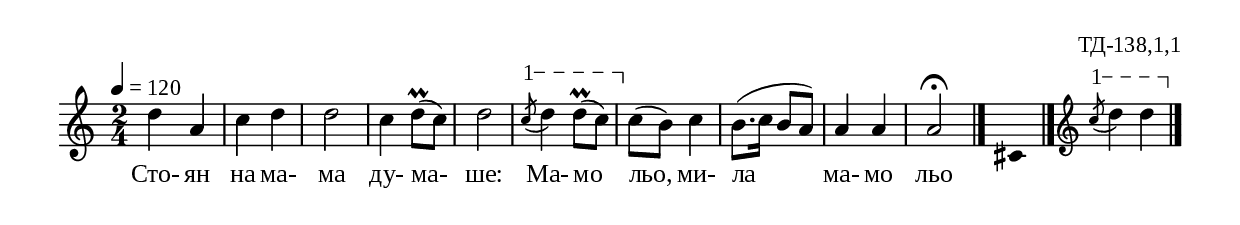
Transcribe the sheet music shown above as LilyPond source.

%{
TD_138_1_01
%}

\include "td-preamble.ly"

\score {
\relative c'' {
 \tempo 4 = 120
  \time 2/4
 d4 a | c d | d2 | c4 d8\prall([ c]) | d2 | 
 \varA
 \acciaccatura c8\startTextSpan d4 d8\prall([ c\stopTextSpan]) |
 c8([ b]) c4 | b8.([ c16] b8[ a]) | a4 a | a2\fermata
 \bar "|." 
 s4 \fixB cis, \fixC
 \bar "|."
 \endm
  \varA
 \acciaccatura c'8\startTextSpan d4 d4\stopTextSpan
 \bar "|."
}
\addlyrics { Сто- ян на ма- ма ду- ма- ше: Ма- мо льо, ми- ла ма- мо льо }
%
\layout {
  indent = #0
  line-width = 190\mm
  ragged-right=##f
}
%
\midi { 
	\context {
		\Score
		tempoWholesPerMinute = #(ly:make-moment 120 4)
		}
	}
}
%
\header{
  opus = "ТД-138,1,1"
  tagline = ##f
}


